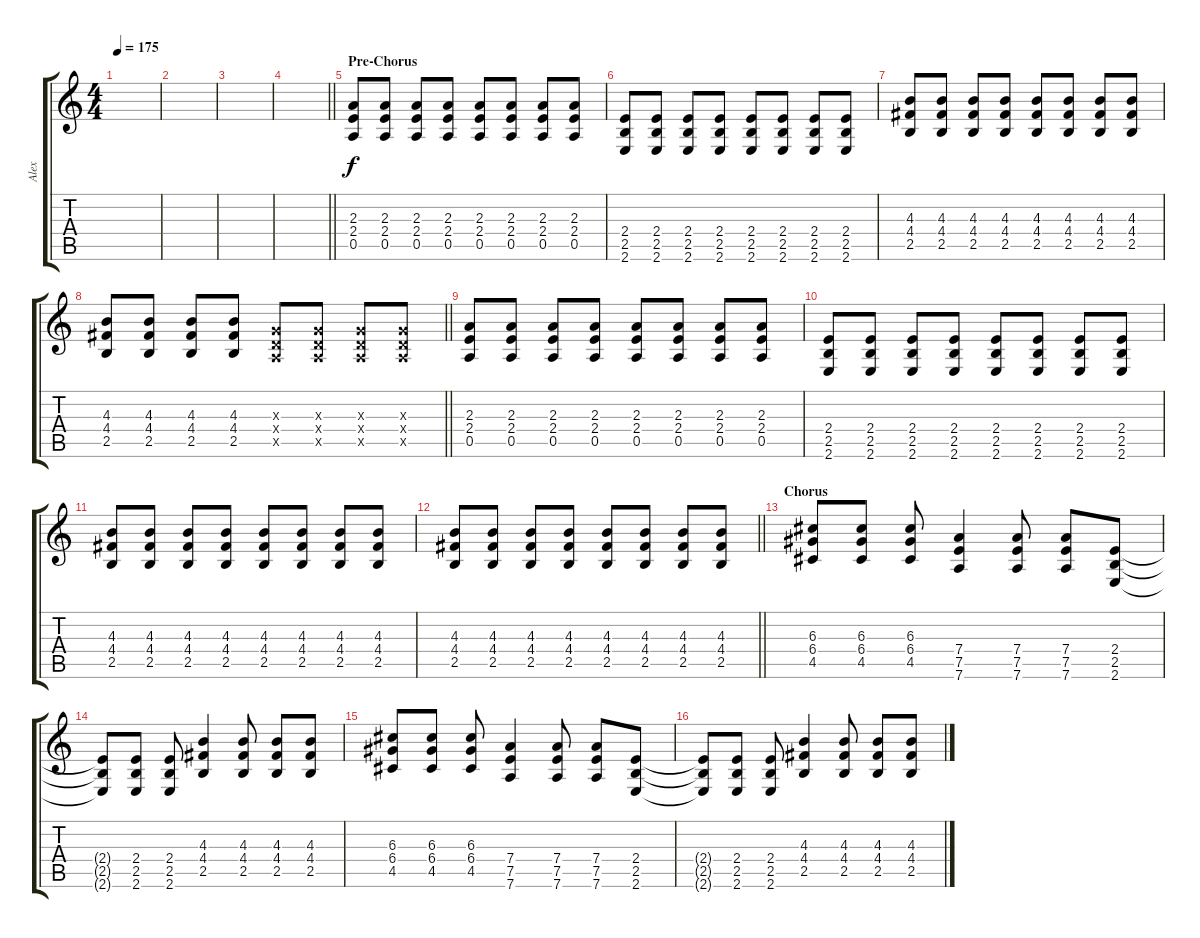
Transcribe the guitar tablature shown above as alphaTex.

\track ("Alex" "Alex") {instrument distortionguitar}
\staff {score tabs}
\tuning (E4 B3 G3 D3 A2 D2) {hide}
\ts (4 4)
\tempo 175
\clef g2
\ks c
|
|
|
\barLineRight lightlight
|
\section ("" "Pre-Chorus")
(2.3 2.4 0.5).8 (2.3 2.4 0.5).8 (2.3 2.4 0.5).8 (2.3 2.4 0.5).8 (2.3 2.4 0.5).8 (2.3 2.4 0.5).8 (2.3 2.4 0.5).8 (2.3 2.4 0.5).8 |
(2.4 2.5 2.6).8 (2.4 2.5 2.6).8 (2.4 2.5 2.6).8 (2.4 2.5 2.6).8 (2.4 2.5 2.6).8 (2.4 2.5 2.6).8 (2.4 2.5 2.6).8 (2.4 2.5 2.6).8 |
(4.3 4.4 2.5).8 (4.3 4.4 2.5).8 (4.3 4.4 2.5).8 (4.3 4.4 2.5).8 (4.3 4.4 2.5).8 (4.3 4.4 2.5).8 (4.3 4.4 2.5).8 (4.3 4.4 2.5).8 |
\barLineRight lightlight
(4.3 4.4 2.5).8 (4.3 4.4 2.5).8 (4.3 4.4 2.5).8 (4.3 4.4 2.5).8 (0.3{x} 0.4{x} 0.5{x}).8 (0.3{x} 0.4{x} 0.5{x}).8 (0.3{x} 0.4{x} 0.5{x}).8 (0.3{x} 0.4{x} 0.5{x}).8 |
(2.3 2.4 0.5).8 (2.3 2.4 0.5).8 (2.3 2.4 0.5).8 (2.3 2.4 0.5).8 (2.3 2.4 0.5).8 (2.3 2.4 0.5).8 (2.3 2.4 0.5).8 (2.3 2.4 0.5).8 |
(2.4 2.5 2.6).8 (2.4 2.5 2.6).8 (2.4 2.5 2.6).8 (2.4 2.5 2.6).8 (2.4 2.5 2.6).8 (2.4 2.5 2.6).8 (2.4 2.5 2.6).8 (2.4 2.5 2.6).8 |
(4.3 4.4 2.5).8 (4.3 4.4 2.5).8 (4.3 4.4 2.5).8 (4.3 4.4 2.5).8 (4.3 4.4 2.5).8 (4.3 4.4 2.5).8 (4.3 4.4 2.5).8 (4.3 4.4 2.5).8 |
\barLineRight lightlight
(4.3 4.4 2.5).8 (4.3 4.4 2.5).8 (4.3 4.4 2.5).8 (4.3 4.4 2.5).8 (4.3 4.4 2.5).8 (4.3 4.4 2.5).8 (4.3 4.4 2.5).8 (4.3 4.4 2.5).8 |
\section ("" "Chorus")
(6.3 6.4 4.5).8 (6.3 6.4 4.5).8 (6.3 6.4 4.5).8 (7.4 7.5 7.6).4 (7.4 7.5 7.6).8 (7.4 7.5 7.6).8 (2.4 2.5 2.6).8 |
(2.4{t} 2.5{t} 2.6{t}).8 (2.4 2.5 2.6).8 (2.4 2.5 2.6).8 (4.3 4.4 2.5).4 (4.3 4.4 2.5).8 (4.3 4.4 2.5).8 (4.3 4.4 2.5).8 |
(6.3 6.4 4.5).8 (6.3 6.4 4.5).8 (6.3 6.4 4.5).8 (7.4 7.5 7.6).4 (7.4 7.5 7.6).8 (7.4 7.5 7.6).8 (2.4 2.5 2.6).8 |
(2.4{t} 2.5{t} 2.6{t}).8 (2.4 2.5 2.6).8 (2.4 2.5 2.6).8 (4.3 4.4 2.5).4 (4.3 4.4 2.5).8 (4.3 4.4 2.5).8 (4.3 4.4 2.5).8
